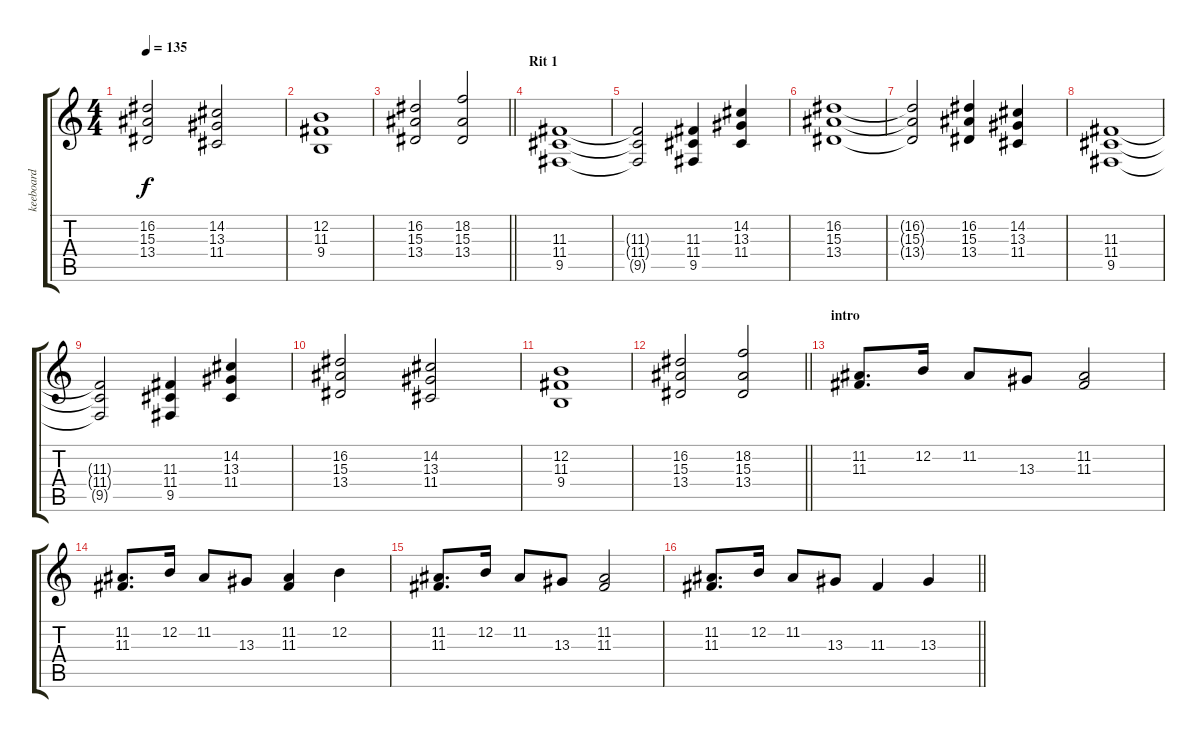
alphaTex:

\track ("keeboard" "keeboard") {instrument stringensemble1}
\staff {score tabs}
\tuning (E4 B3 G3 D3 A2 E2) {hide}
\ts (4 4)
\tempo 135
\clef g2
\ks c
(16.2 15.3 13.4).2{dy f} (14.2 13.3 11.4).2 |
(12.2 11.3 9.4).1 |
\barLineRight lightlight
(16.2 15.3 13.4).2 (18.2 15.3 13.4).2 |
\section ("" "Rit 1")
(11.3 11.4 9.5).1 |
(11.3{t} 11.4{t} 9.5{t}).2 (11.3 11.4 9.5).4 (14.2 13.3 11.4).4 |
(16.2 15.3 13.4).1 |
(16.2{t} 15.3{t} 13.4{t}).2 (16.2 15.3 13.4).4 (14.2 13.3 11.4).4 |
(11.3 11.4 9.5).1 |
(11.3{t} 11.4{t} 9.5{t}).2 (11.3 11.4 9.5).4 (14.2 13.3 11.4).4 |
(16.2 15.3 13.4).2 (14.2 13.3 11.4).2 |
(12.2 11.3 9.4).1 |
\barLineRight lightlight
(16.2 15.3 13.4).2 (18.2 15.3 13.4).2 |
\section ("" "intro")
(11.2 11.3).8{d volume 10} 12.2.16 11.2.8 13.3.8 (11.2 11.3).2 |
(11.2 11.3).8{d} 12.2.16 11.2.8 13.3.8 (11.2 11.3).4 12.2.4 |
(11.2 11.3).8{d} 12.2.16 11.2.8 13.3.8 (11.2 11.3).2 |
\barLineRight lightlight
(11.2 11.3).8{d} 12.2.16 11.2.8 13.3.8 11.3.4 13.3.4
